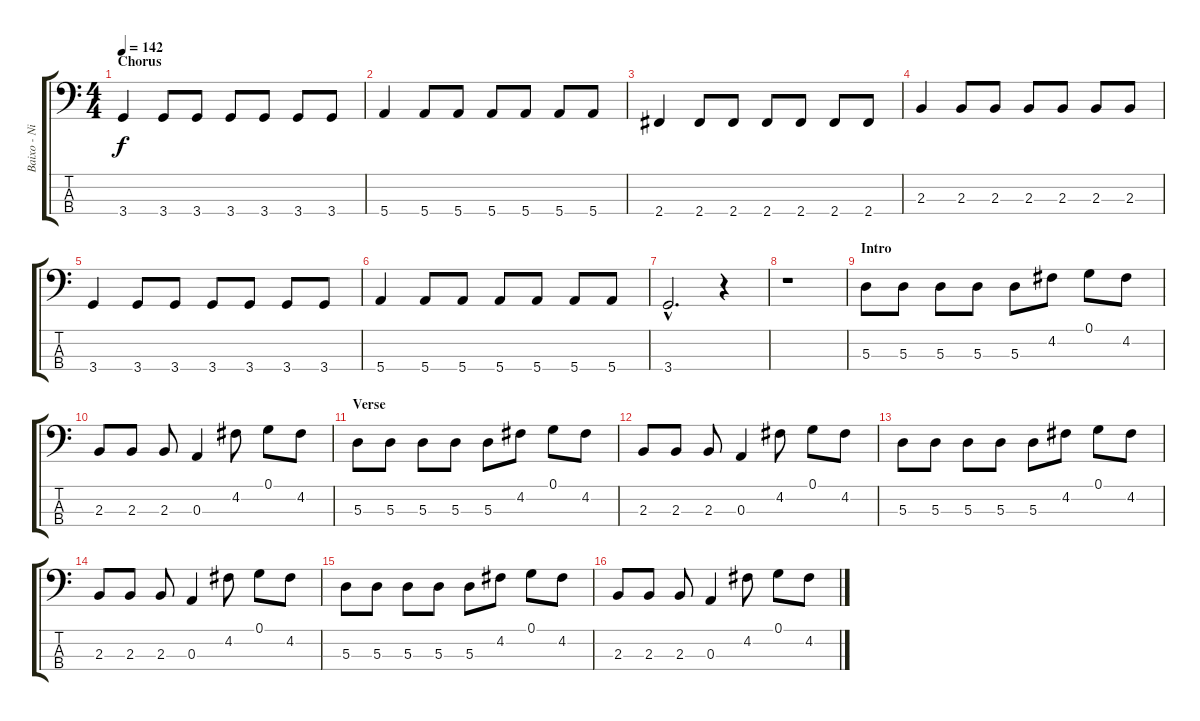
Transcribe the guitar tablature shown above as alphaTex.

\track ("Baixo - Nikola" "Baixo - Ni") {instrument electricbasspick}
\staff {score tabs}
\tuning (G2 D2 A1 E1) {hide}
\ts (4 4)
\section ("" "Chorus")
\tempo 142
\clef f4
\ks c
3.4.4{dy f} 3.4.8 3.4.8 3.4.8 3.4.8 3.4.8 3.4.8 |
5.4.4 5.4.8 5.4.8 5.4.8 5.4.8 5.4.8 5.4.8 |
2.4.4 2.4.8 2.4.8 2.4.8 2.4.8 2.4.8 2.4.8 |
2.3.4 2.3.8 2.3.8 2.3.8 2.3.8 2.3.8 2.3.8 |
3.4.4 3.4.8 3.4.8 3.4.8 3.4.8 3.4.8 3.4.8 |
5.4.4 5.4.8 5.4.8 5.4.8 5.4.8 5.4.8 5.4.8 |
3.4{hac}.2{d} r.4 |
r.1 |
\section ("" "Intro")
5.3.8 5.3.8 5.3.8 5.3.8 5.3.8 4.2.8 0.1.8 4.2.8 |
2.3.8 2.3.8 2.3.8 0.3.4 4.2.8 0.1.8 4.2.8 |
\section ("" "Verse")
5.3.8 5.3.8 5.3.8 5.3.8 5.3.8 4.2.8 0.1.8 4.2.8 |
2.3.8 2.3.8 2.3.8 0.3.4 4.2.8 0.1.8 4.2.8 |
5.3.8 5.3.8 5.3.8 5.3.8 5.3.8 4.2.8 0.1.8 4.2.8 |
2.3.8 2.3.8 2.3.8 0.3.4 4.2.8 0.1.8 4.2.8 |
5.3.8 5.3.8 5.3.8 5.3.8 5.3.8 4.2.8 0.1.8 4.2.8 |
2.3.8 2.3.8 2.3.8 0.3.4 4.2.8 0.1.8 4.2.8
